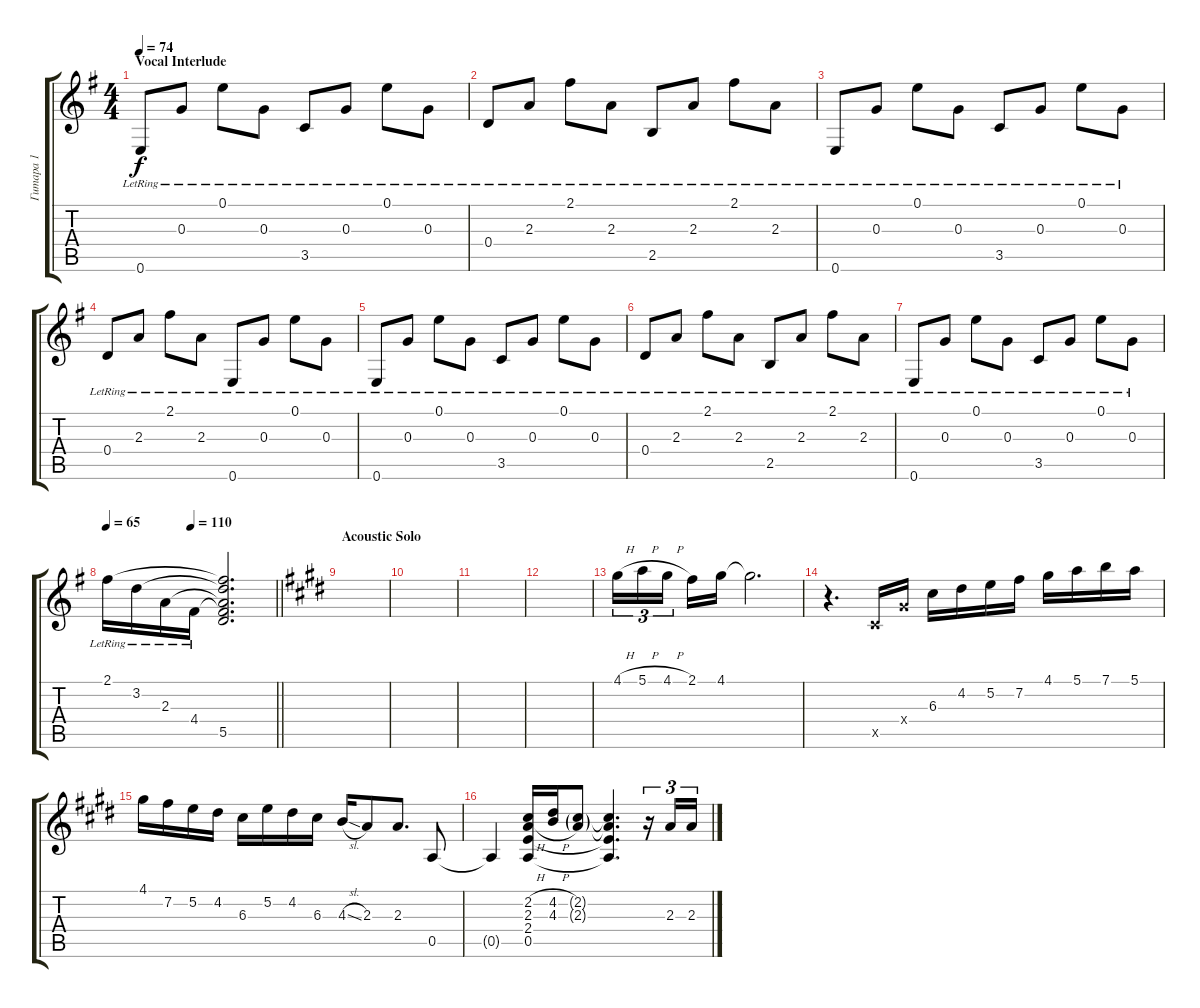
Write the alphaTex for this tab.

\track ("Гитара 1" "Гитара 1") {instrument distortionguitar}
\staff {score tabs}
\tuning (E4 B3 G3 D3 A2 E2) {hide}
\ts (4 4)
\section ("" "Vocal Interlude")
\tempo 74
\clef g2
\ks eminor
0.6{lr}.8{dy f instrument acousticguitarsteel} 0.3{lr}.8 0.1{lr}.8 0.3{lr}.8 3.5{lr}.8 0.3{lr}.8 0.1{lr}.8 0.3{lr}.8 |
0.4{lr}.8 2.3{lr}.8 2.1{lr}.8 2.3{lr}.8 2.5{lr}.8 2.3{lr}.8 2.1{lr}.8 2.3{lr}.8 |
0.6{lr}.8 0.3{lr}.8 0.1{lr}.8 0.3{lr}.8 3.5{lr}.8 0.3{lr}.8 0.1{lr}.8 0.3{lr}.8 |
0.4{lr}.8 2.3{lr}.8 2.1{lr}.8 2.3{lr}.8 0.6{lr}.8 0.3{lr}.8 0.1{lr}.8 0.3{lr}.8 |
0.6{lr}.8 0.3{lr}.8 0.1{lr}.8 0.3{lr}.8 3.5{lr}.8 0.3{lr}.8 0.1{lr}.8 0.3{lr}.8 |
0.4{lr}.8 2.3{lr}.8 2.1{lr}.8 2.3{lr}.8 2.5{lr}.8 2.3{lr}.8 2.1{lr}.8 2.3{lr}.8 |
0.6{lr}.8 0.3{lr}.8 0.1{lr}.8 0.3{lr}.8 3.5{lr}.8 0.3{lr}.8 0.1{lr}.8 0.3{lr}.8 |
\tempo 65
\tempo (110 0.5)
\barLineRight lightlight
2.1{lr}.16 3.2{lr}.16 2.3{lr}.16 4.4{lr}.16 (2.1{t} 3.2{t} 2.3{t} 4.4{t} 5.5).2{d} |
\section ("" "Acoustic Solo")
\ks c#minor
|
|
|
|
4.1{h}.16{tu (3 2) volume 15 instrument acousticguitarsteel} 5.1{h}.16{tu (3 2)} 4.1{h}.16{tu (3 2) beam splitsecondary} 2.1.16 4.1.16 4.1{t}.2{d} |
r.4{d} 4.5{x}.16 6.4{x}.16 6.3.16 4.2.16 5.2.16 7.2.16 4.1.16 5.1.16 7.1.16 5.1.16 |
4.1.16 7.2.16 5.2.16 4.2.16 6.3.16 5.2.16 4.2.16 6.3.16 4.3{sl}.16 2.3.8 2.3.8{d} 0.5.8 |
0.5{t}.4 (2.2{h} 2.3{h} 2.4 0.5).16 (4.2{h} 4.3{h}).16 (2.2{g} 2.3{g}).8 (2.2{t} 2.3{t} 2.4{t} 0.5{t}).4{d} r.16{tu (3 2)} 2.3.16{tu (3 2)} 2.3.16{tu (3 2)}
